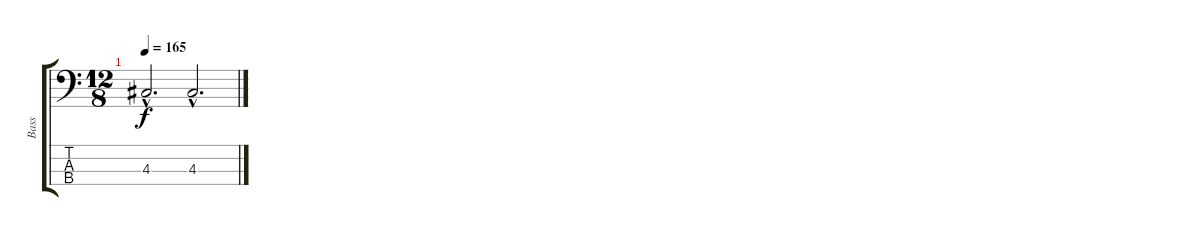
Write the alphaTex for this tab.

\track ("Bass" "Bass") {instrument electricbassfinger}
\staff {score tabs}
\tuning (G2 D2 A1 E1) {hide}
\ts (12 8)
\tempo 165
\clef f4
\ks c
4.3{hac}.2{d dy f} 4.3{hac}.2{d}
